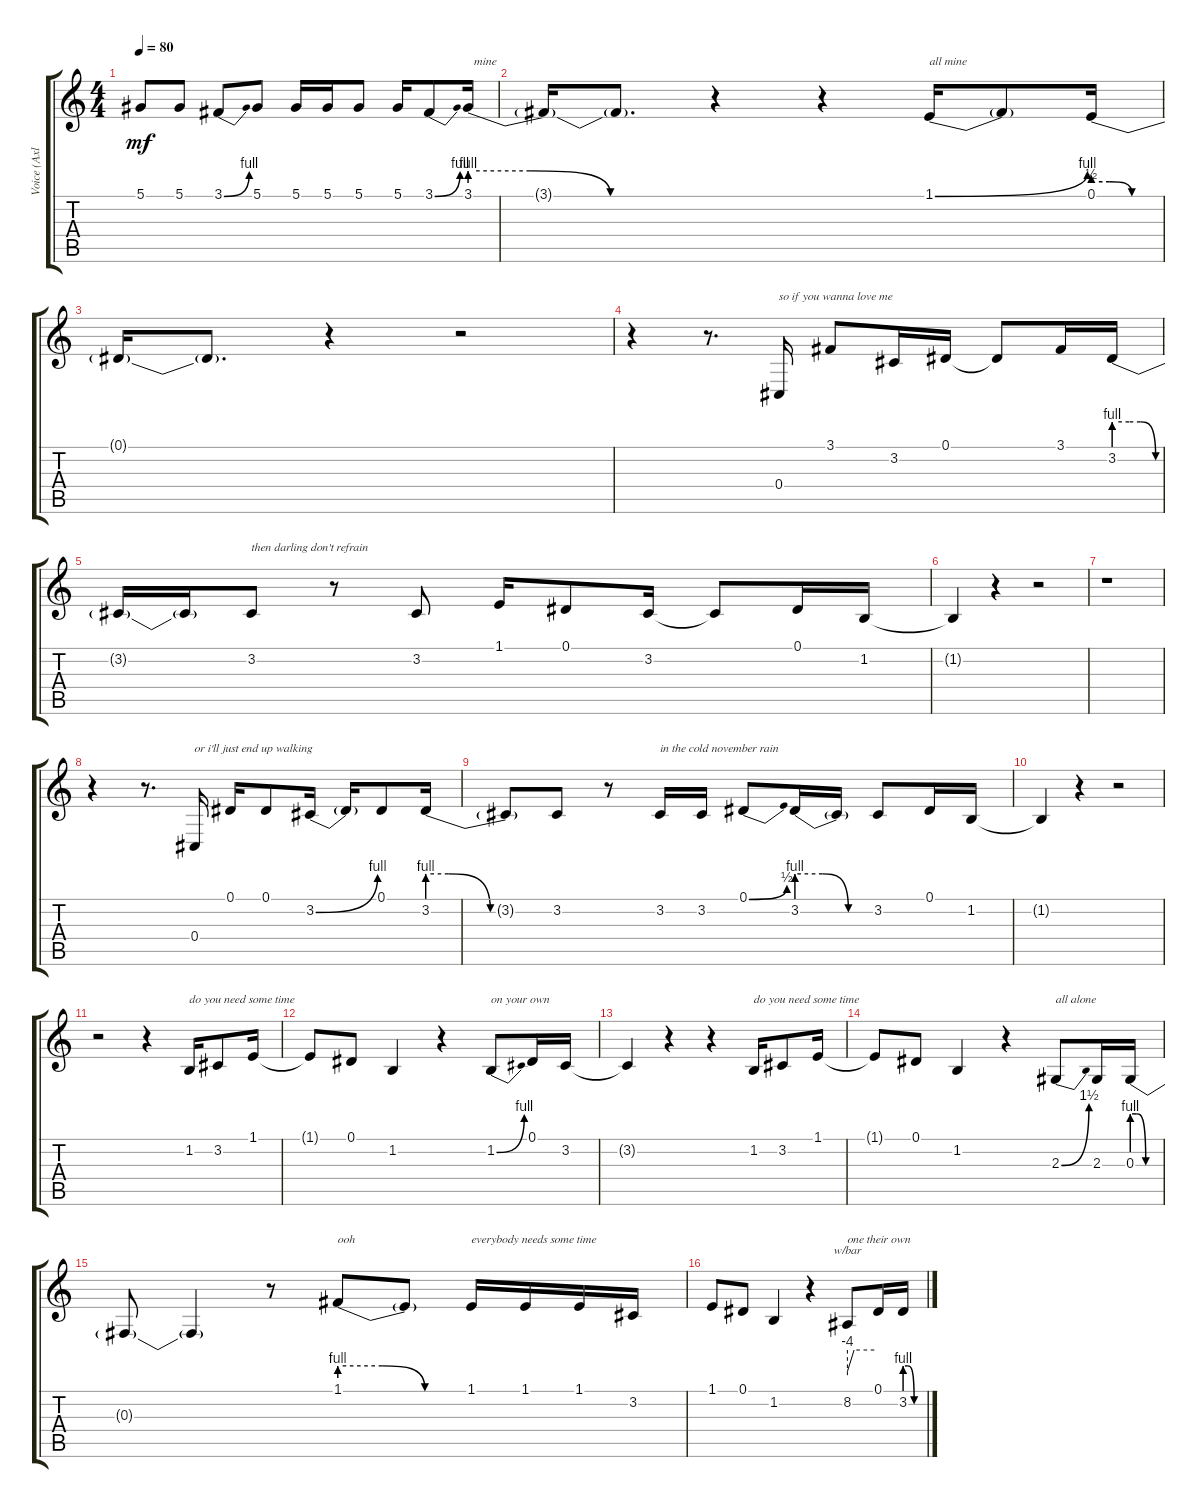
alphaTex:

\track ("Voice (Axl)" "Voice (Axl") {instrument lead2sawtooth}
\staff {score tabs}
\tuning (Eb4 Bb3 Gb3 Db3 Ab2 Eb2) {hide}
\ts (4 4)
\tempo 80
\clef g2
\ks c
5.1.8{dy mf} 5.1.8 3.1{be (bend 0 0 60 4)}.8 5.1.8 5.1.16 5.1.16 5.1.8 5.1.16 3.1{be (bend 0 0 60 4)}.8 3.1{be (custom 0 4 15 4 35 0 40 0 60 0)}.16{txt "  mine"} |
3.1{t}.16 3.1{t}.8{d} r.4 r.4 1.1{be (bend 0 0 60 4)}.16{txt "all mine"} 1.1{t}.8 0.1{be (custom 0 2 15 2 35 0 40 0 60 0)}.16 |
0.1{t}.16 0.1{t}.8{d} r.4 r.2 |
r.4 r.8{d} 0.4.16{txt "so if you wanna love me"} 3.1.8 3.2.16 0.1.16 0.1{t}.8 3.1.16 3.2{be (custom 0 4 20 4 35 4 55 0 60 0)}.16 |
3.2{t}.16 3.2{t}.16 3.2.8{txt "then darling don't refrain"} r.8 3.2.8 1.1.16 0.1.8 3.2.16 3.2{t}.8 0.1.16 1.2.16 |
1.2{t}.4 r.4 r.2 |
r.1 |
r.4 r.8{d} 0.4.16{txt "or i'll just end up walking"} 0.1.16 0.1.8 3.2{be (bend 0 0 60 4)}.16 3.2{t}.16 0.1.8 3.2{be (custom 0 4 10 4 30 0 34 0 40 0 60 0)}.16 |
3.2{t}.8 3.2.8 r.8 3.2.16{txt "in the cold november rain"} 3.2.16 0.1{be (bend 0 0 60 2)}.8 3.2{be (custom 0 4 20 4 40 0 60 0)}.16 3.2{t}.16 3.2.8 0.1.16 1.2.16 |
1.2{t}.4 r.4 r.2 |
r.2 r.4 1.2.16{txt "do you need some time"} 3.2.8 1.1.16 |
1.1{t}.8 0.1.8 1.2.4 r.4 1.2{be (bend 0 0 60 4)}.8{txt "on your own"} 0.1.16 3.2.16 |
3.2{t}.4 r.4 r.4 1.2.16{txt "do you need some time"} 3.2.8 1.1.16 |
1.1{t}.8 0.1.8 1.2.4 r.4 2.3{be (bend 0 0 60 6)}.8{txt "all alone"} 2.3.16 0.3{be (custom 0 4 10 4 30 0 40 0 60 0)}.16 |
0.3{t}.8 0.3{t}.4 r.8 1.1{be (custom 0 4 20 4 40 0 60 0)}.8{txt "ooh"} 1.1{t}.8 1.1.16{txt "everybody needs some time"} 1.1.16 1.1.16 3.2.16 |
1.1.8 0.1.8 1.2.4 r.4 8.2.8{tbe (custom default 0 -16 15 0 60 0) txt "one their own"} 0.1.16 3.2{be (custom 0 4 9 4 30 0 40 0 60 0)}.16
